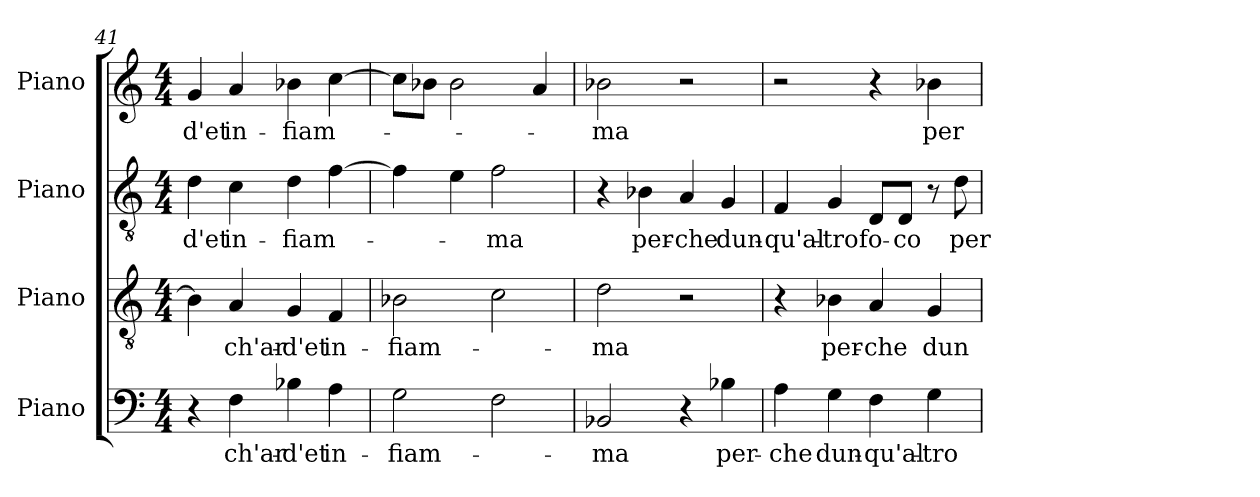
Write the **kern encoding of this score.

**kern	**text	**kern	**text	**kern	**text	**kern	**text
*part4	*part4	*part3	*part3	*part2	*part2	*part1	*part1
*staff4	*staff4	*staff3	*staff3	*staff2	*staff2	*staff1	*staff1
*I"Piano	*	*I"Piano	*	*I"Piano	*	*I"Piano	*
*I'Pno.	*	*I'Pno.	*	*I'Pno.	*	*I'Pno.	*
*clefF4	*	*clefGv2	*	*clefGv2	*	*clefG2	*
*	*	*ITrd7c12	*	*ITrd7c12	*	*	*
*k[]	*	*k[]	*	*k[]	*	*k[]	*
*C:	*	*C:	*	*C:	*	*C:	*
*M4/4	*	*M4/4	*	*M4/4	*	*M4/4	*
=41	=41	=41	=41	=41	=41	=41	=41
!	!	!	!	!	!LO:LY:b:color=#000000	!	!
!	!	!	!	!	!	!	!LO:LY:b:color=#000000
4r	.	4BB-i\]	.	4Di\	-d'et	4gi/	-d'et
!	!LO:LY:b:color=#000000	!	!	!	!	!	!
!	!	!	!LO:LY:b:color=#000000	!	!	!	!
!	!	!	!	!	!LO:LY:b:color=#000000	!	!
!	!	!	!	!	!	!	!LO:LY:b:color=#000000
4Fi\	ch'ar-	4AAi/	ch'ar-	4Ci\	in-	4ai/	in-
!	!LO:LY:b:color=#000000	!	!	!	!	!	!
!	!	!	!LO:LY:b:color=#000000	!	!	!	!
!	!	!	!	!	!LO:LY:b:color=#000000	!	!
!	!	!	!	!	!	!	!LO:LY:b:color=#000000
4B-i\	-d'et	4GGi/	-d'et	4Di\	-fiam-	4b-i\	-fiam-
!	!LO:LY:b:color=#000000	!	!	!	!	!	!
!	!	!	!LO:LY:b:color=#000000	!	!	!	!
4Ai\	in-	4FFi/	in-	[4Fi\	.	[4cci\	.
!!LO:PB:g=z
=42	=42	=42	=42	=42	=42	=42	=42
!	!LO:LY:b:color=#000000	!	!	!	!	!	!
!	!	!	!LO:LY:b:color=#000000	!	!	!	!
2Gi\	-fiam-	2BB-i\	-fiam-	4Fi\]	.	8cci\L]	.
.	.	.	.	.	.	8b-i\J	.
.	.	.	.	4Ei\	.	2b-i\	.
!	!	!	!	!	!LO:LY:b:color=#000000	!	!
2Fi\	.	2Ci\	.	2Fi\	-ma	.	.
.	.	.	.	.	.	4ai/	.
=43	=43	=43	=43	=43	=43	=43	=43
!	!LO:LY:b:color=#000000	!	!	!	!	!	!
!	!	!	!LO:LY:b:color=#000000	!	!	!	!
!	!	!	!	!	!	!	!LO:LY:b:color=#000000
2BB-i/	-ma	2Di\	-ma	4r	.	2b-i\	-ma
!	!	!	!	!	!LO:LY:b:color=#000000	!	!
.	.	.	.	4BB-i\	per-	.	.
!	!	!	!	!	!LO:LY:b:color=#000000	!	!
4r	.	2r	.	4AAi/	-che	2r	.
!	!LO:LY:b:color=#000000	!	!	!	!	!	!
!	!	!	!	!	!LO:LY:b:color=#000000	!	!
4B-i\	per-	.	.	4GGi/	dun-	.	.
=44	=44	=44	=44	=44	=44	=44	=44
!	!LO:LY:b:color=#000000	!	!	!	!	!	!
!	!	!	!	!	!LO:LY:b:color=#000000	!	!
4Ai\	-che	4r	.	4FFi/	-qu'al-	2r	.
!	!LO:LY:b:color=#000000	!	!	!	!	!	!
!	!	!	!LO:LY:b:color=#000000	!	!	!	!
!	!	!	!	!	!LO:LY:b:color=#000000	!	!
4Gi\	dun-	4BB-i\	per-	4GGi/	-tro	.	.
!	!LO:LY:b:color=#000000	!	!	!	!	!	!
!	!	!	!LO:LY:b:color=#000000	!	!	!	!
!	!	!	!	!	!LO:LY:b:color=#000000	!	!
4Fi\	-qu'al-	4AAi/	-che	8DDi/L	fo-	4r	.
!	!	!	!	!	!LO:LY:b:color=#000000	!	!
.	.	.	.	8DDi/J	-co	.	.
!	!LO:LY:b:color=#000000	!	!	!	!	!	!
!	!	!	!LO:LY:b:color=#000000	!	!	!	!
!	!	!	!	!	!	!	!LO:LY:b:color=#000000
4Gi\	-tro	4GGi/	dun-	8r	.	4b-i\	per-
!	!	!	!	!	!LO:LY:b:color=#000000	!	!
.	.	.	.	8Di\	per-	.	.
=	=	=	=	=	=	=	=
*-	*-	*-	*-	*-	*-	*-	*-
